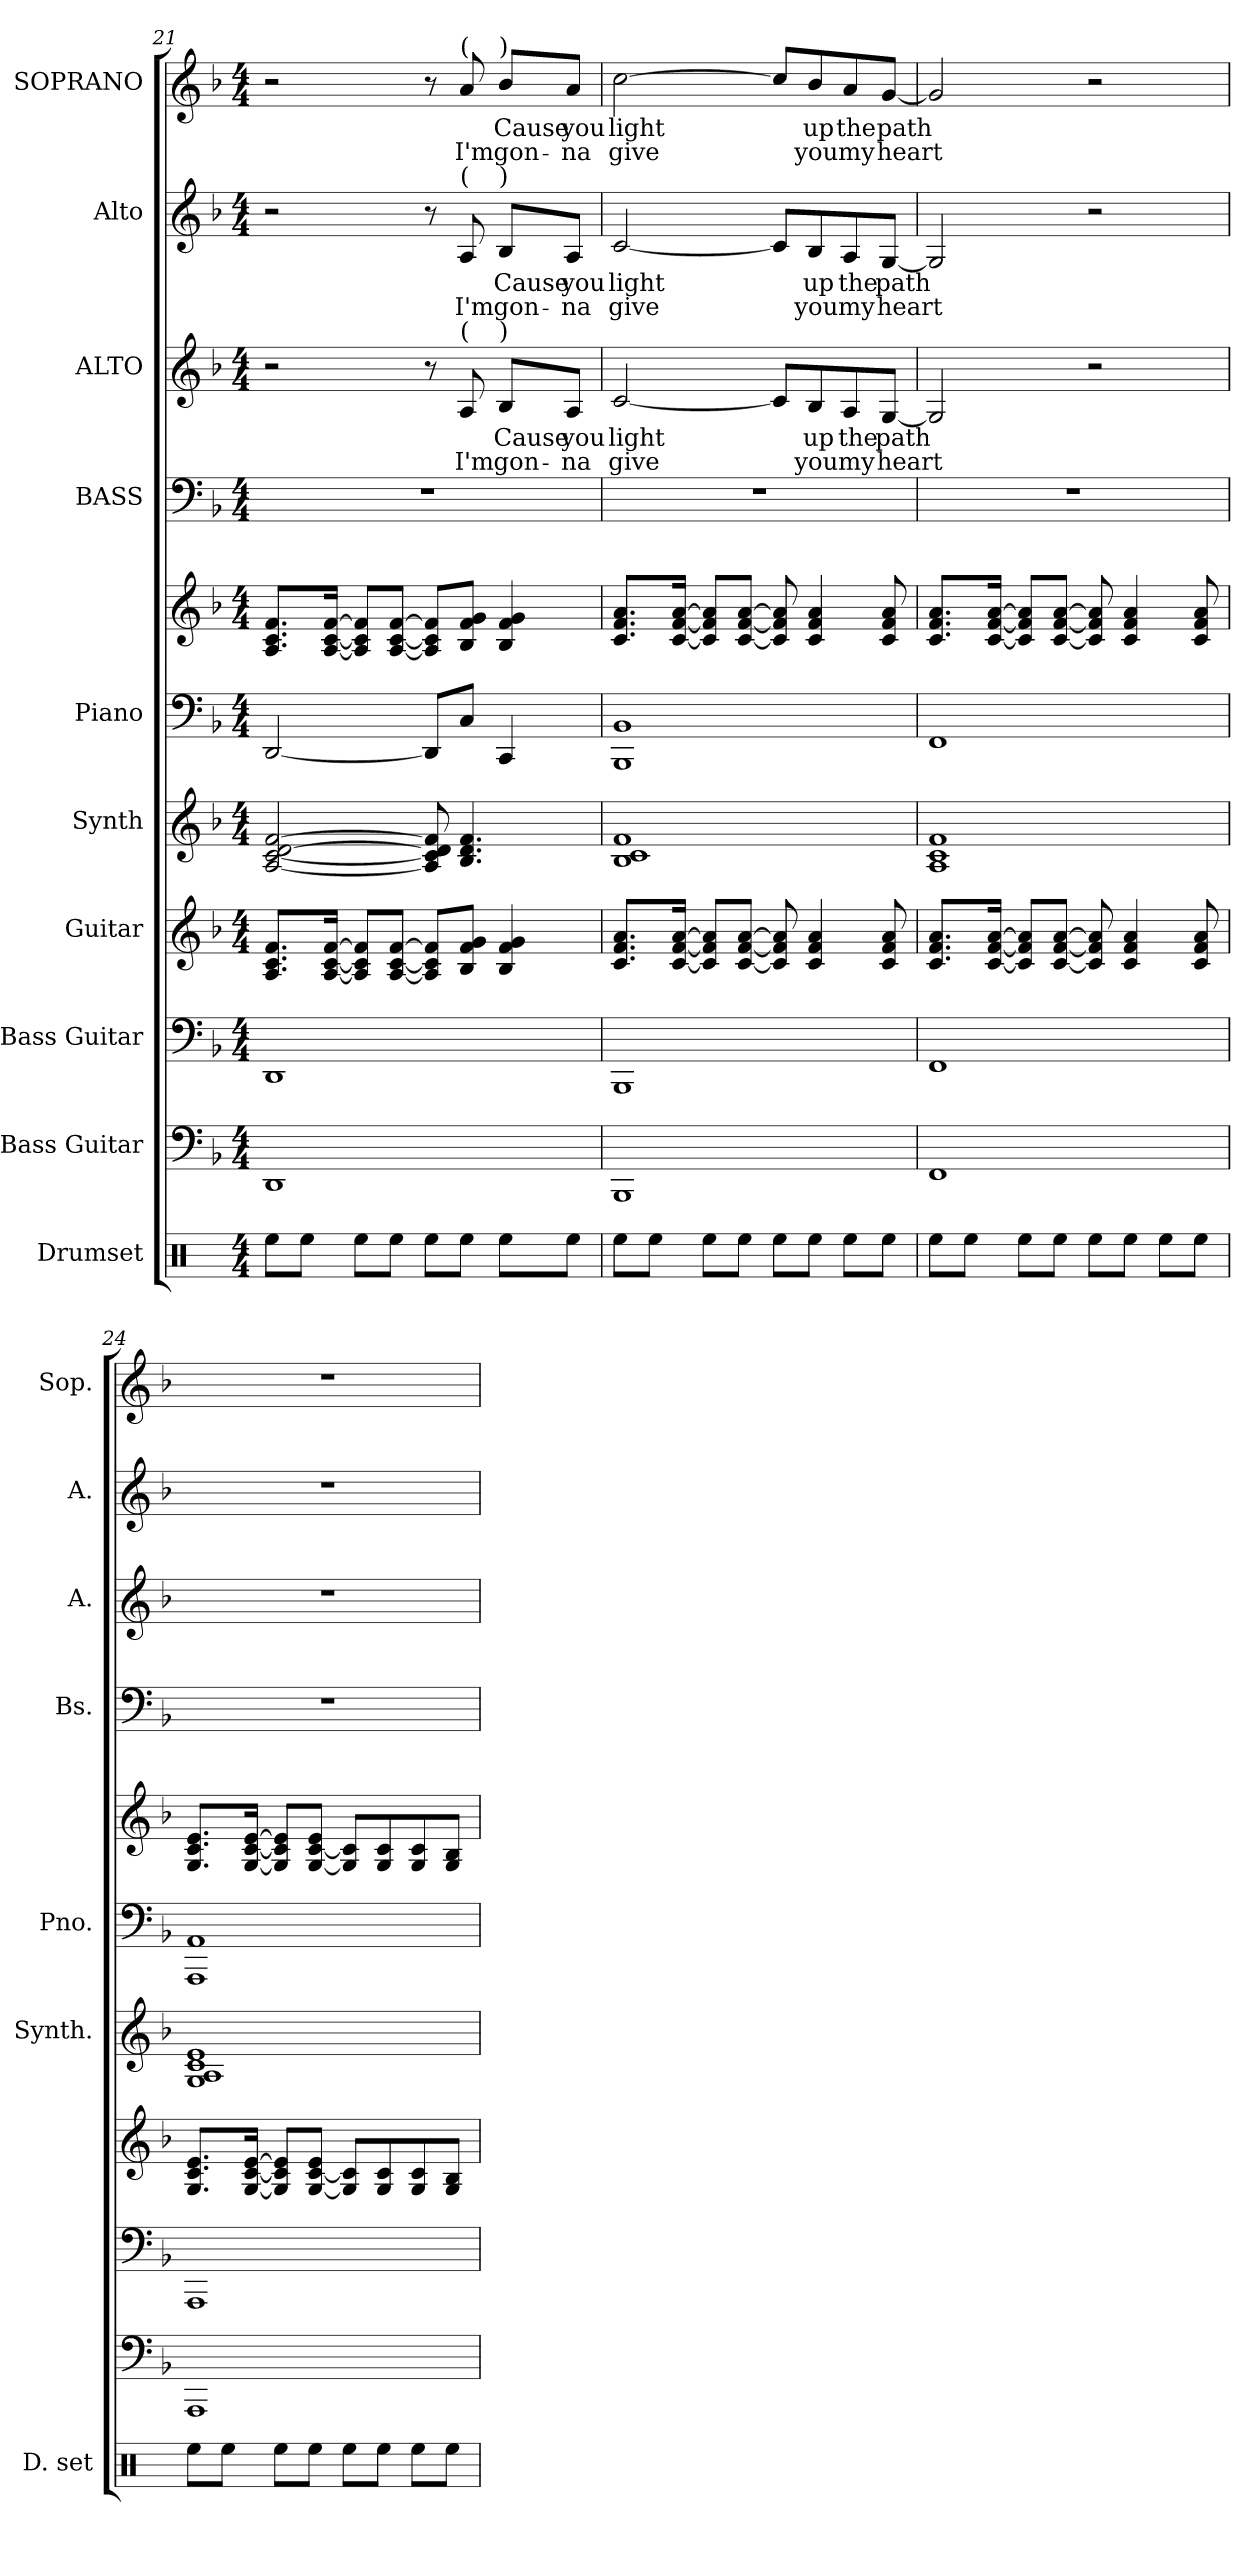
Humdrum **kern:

**kern	**kern	**kern	**kern	**kern	**kern	**kern	**kern	**kern	**text	**text	**kern	**text	**text	**kern	**text	**text
*part10	*part9	*part8	*part7	*part6	*part5	*part5	*part4	*part3	*part3	*part3	*part2	*part2	*part2	*part1	*part1	*part1
*staff11	*staff10	*staff9	*staff8	*staff7	*staff6	*staff5	*staff4	*staff3	*staff3	*staff3	*staff2	*staff2	*staff2	*staff1	*staff1	*staff1
*I"Drumset	*I"Bass Guitar	*I"Bass Guitar	*I"Guitar	*I"Synth	*I"Piano	*	*I"BASS	*I"ALTO	*	*	*I"Alto	*	*	*I"SOPRANO	*	*
*I'D. set	*	*	*	*I'Synth.	*I'Pno.	*	*I'Bs.	*I'A.	*	*	*I'A.	*	*	*I'Sop.	*	*
!!LO:PB:g=z
*clefX	*	*clefF4	*clefG2	*clefG2	*clefF4	*clefG2	*clefF4	*clefG2	*	*	*clefG2	*	*	*clefG2	*	*
*k[]	*k[b-]	*k[b-]	*k[b-]	*k[b-]	*k[b-]	*k[b-]	*k[b-]	*k[b-]	*	*	*k[b-]	*	*	*k[b-]	*	*
*	*d:	*d:	*d:	*d:	*d:	*d:	*d:	*d:	*	*	*d:	*	*	*d:	*	*
*M4/4	*M4/4	*M4/4	*M4/4	*M4/4	*M4/4	*M4/4	*M4/4	*M4/4	*	*	*M4/4	*	*	*M4/4	*	*
=21	=21	=21	=21	=21	=21	=21	=21	=21	=21	=21	=21	=21	=21	=21	=21	=21
8Ree\L	1DD	1DD	8.A/ 8.c/ 8.f/L	[2A/ [2c/ [2d/ [2f/	[2DD/	8.A/ 8.c/ 8.f/L	1r	2r	.	.	2r	.	.	2r	.	.
8Ree\J	.	.	.	.	.	.	.	.	.	.	.	.	.	.	.	.
.	.	.	[16A/ [16c/ [16f/Jk	.	.	[16A/ [16c/ [16f/Jk	.	.	.	.	.	.	.	.	.	.
8Ree\L	.	.	8A/] 8c/] 8f/]L	.	.	8A/] 8c/] 8f/]L	.	.	.	.	.	.	.	.	.	.
8Ree\J	.	.	[8A/ [8c/ [8f/J	.	.	[8A/ [8c/ [8f/J	.	.	.	.	.	.	.	.	.	.
8Ree\L	.	.	8A/] 8c/] 8f/]L	8A/] 8c/] 8d/] 8f/]	8DD/L]	8A/] 8c/] 8f/]L	.	8r	.	.	8r	.	.	8r	.	.
!	!	!	!	!	!	!	!	!	!	!	!	!	!	!LO:TX:a:t=(	!	!
!	!	!	!	!	!	!	!	!	!	!	!LO:TX:a:t=(	!	!	!	!	!
!	!	!	!	!	!	!	!	!LO:TX:a:t=(	!	!	!	!	!	!	!	!
!	!	!	!	!	!	!	!	!	!	!LO:LY:b	!	!	!LO:LY:b	!	!	!LO:LY:b
8Ree\J	.	.	8B-/ 8f/ 8g/J	4.B-/ 4.d/ 4.f/	8C/J	8B-/ 8f/ 8g/J	.	8A/	.	I'm	8A/	.	I'm	8a/	.	I'm
!	!	!	!	!	!	!	!	!	!	!	!	!	!	!LO:TX:a:t=)	!	!
!	!	!	!	!	!	!	!	!	!	!	!LO:TX:a:t=)	!	!	!	!	!
!	!	!	!	!	!	!	!	!LO:TX:a:t=)	!	!	!	!	!	!	!	!
!	!	!	!	!	!	!	!	!	!LO:LY:b	!LO:LY:b	!	!LO:LY:b	!LO:LY:b	!	!LO:LY:b	!LO:LY:b
8Ree\L	.	.	4B-/ 4f/ 4g/	.	4CC/	4B-/ 4f/ 4g/	.	8B-/L	Cause	gon-	8B-/L	Cause	gon-	8b-/L	Cause	gon-
!	!	!	!	!	!	!	!	!	!LO:LY:b	!LO:LY:b	!	!LO:LY:b	!LO:LY:b	!	!LO:LY:b	!LO:LY:b
8Ree\J	.	.	.	.	.	.	.	8A/J	you	-na	8A/J	you	-na	8a/J	you	-na
!!LO:PB:g=z
=22	=22	=22	=22	=22	=22	=22	=22	=22	=22	=22	=22	=22	=22	=22	=22	=22
!	!	!	!	!	!	!	!	!	!LO:LY:b	!LO:LY:b	!	!LO:LY:b	!LO:LY:b	!	!LO:LY:b	!LO:LY:b
8Ree\L	1BBB-	1BBB-	8.c/ 8.f/ 8.a/L	1B- 1c 1f	1BBB- 1BB-	8.c/ 8.f/ 8.a/L	1r	[2c/	light	give	[2c/	light	give	[2cc\	light	give
8Ree\J	.	.	.	.	.	.	.	.	.	.	.	.	.	.	.	.
.	.	.	[16c/ [16f/ [16a/Jk	.	.	[16c/ [16f/ [16a/Jk	.	.	.	.	.	.	.	.	.	.
8Ree\L	.	.	8c/] 8f/] 8a/]L	.	.	8c/] 8f/] 8a/]L	.	.	.	.	.	.	.	.	.	.
8Ree\J	.	.	[8c/ [8f/ [8a/J	.	.	[8c/ [8f/ [8a/J	.	.	.	.	.	.	.	.	.	.
8Ree\L	.	.	8c/] 8f/] 8a/]	.	.	8c/] 8f/] 8a/]	.	8c/L]	.	.	8c/L]	.	.	8cc/L]	.	.
!	!	!	!	!	!	!	!	!	!LO:LY:b	!LO:LY:b	!	!LO:LY:b	!LO:LY:b	!	!LO:LY:b	!LO:LY:b
8Ree\J	.	.	4c/ 4f/ 4a/	.	.	4c/ 4f/ 4a/	.	8B-/	up	you	8B-/	up	you	8b-/	up	you
!	!	!	!	!	!	!	!	!	!LO:LY:b	!LO:LY:b	!	!LO:LY:b	!LO:LY:b	!	!LO:LY:b	!LO:LY:b
8Ree\L	.	.	.	.	.	.	.	8A/	the	my	8A/	the	my	8a/	the	my
!	!	!	!	!	!	!	!	!	!LO:LY:b	!LO:LY:b	!	!LO:LY:b	!LO:LY:b	!	!LO:LY:b	!LO:LY:b
8Ree\J	.	.	8c/ 8f/ 8a/	.	.	8c/ 8f/ 8a/	.	[8G/J	path	heart	[8G/J	path	heart	[8g/J	path	heart
=23	=23	=23	=23	=23	=23	=23	=23	=23	=23	=23	=23	=23	=23	=23	=23	=23
8Ree\L	1FF	1FF	8.c/ 8.f/ 8.a/L	1A 1c 1f	1FF	8.c/ 8.f/ 8.a/L	1r	2G/]	.	.	2G/]	.	.	2g/]	.	.
8Ree\J	.	.	.	.	.	.	.	.	.	.	.	.	.	.	.	.
.	.	.	[16c/ [16f/ [16a/Jk	.	.	[16c/ [16f/ [16a/Jk	.	.	.	.	.	.	.	.	.	.
8Ree\L	.	.	8c/] 8f/] 8a/]L	.	.	8c/] 8f/] 8a/]L	.	.	.	.	.	.	.	.	.	.
8Ree\J	.	.	[8c/ [8f/ [8a/J	.	.	[8c/ [8f/ [8a/J	.	.	.	.	.	.	.	.	.	.
8Ree\L	.	.	8c/] 8f/] 8a/]	.	.	8c/] 8f/] 8a/]	.	2r	.	.	2r	.	.	2r	.	.
8Ree\J	.	.	4c/ 4f/ 4a/	.	.	4c/ 4f/ 4a/	.	.	.	.	.	.	.	.	.	.
8Ree\L	.	.	.	.	.	.	.	.	.	.	.	.	.	.	.	.
8Ree\J	.	.	8c/ 8f/ 8a/	.	.	8c/ 8f/ 8a/	.	.	.	.	.	.	.	.	.	.
=24	=24	=24	=24	=24	=24	=24	=24	=24	=24	=24	=24	=24	=24	=24	=24	=24
8Ree\L	1AAA	1AAA	8.G/ 8.c/ 8.e/L	1G 1A 1c 1e	1AAA 1AA	8.G/ 8.c/ 8.e/L	1r	1r	.	.	1r	.	.	1r	.	.
8Ree\J	.	.	.	.	.	.	.	.	.	.	.	.	.	.	.	.
.	.	.	[16G/ [16c/ [16e/Jk	.	.	[16G/ [16c/ [16e/Jk	.	.	.	.	.	.	.	.	.	.
8Ree\L	.	.	8G/] 8c/] 8e/]L	.	.	8G/] 8c/] 8e/]L	.	.	.	.	.	.	.	.	.	.
8Ree\J	.	.	[8G/ [8c/ 8e/J	.	.	[8G/ [8c/ 8e/J	.	.	.	.	.	.	.	.	.	.
8Ree\L	.	.	8G/] 8c/]L	.	.	8G/] 8c/]L	.	.	.	.	.	.	.	.	.	.
8Ree\J	.	.	8G/ 8c/	.	.	8G/ 8c/	.	.	.	.	.	.	.	.	.	.
8Ree\L	.	.	8G/ 8c/	.	.	8G/ 8c/	.	.	.	.	.	.	.	.	.	.
8Ree\J	.	.	8G/ 8B-/J	.	.	8G/ 8B-/J	.	.	.	.	.	.	.	.	.	.
=	=	=	=	=	=	=	=	=	=	=	=	=	=	=	=	=
*-	*-	*-	*-	*-	*-	*-	*-	*-	*-	*-	*-	*-	*-	*-	*-	*-
